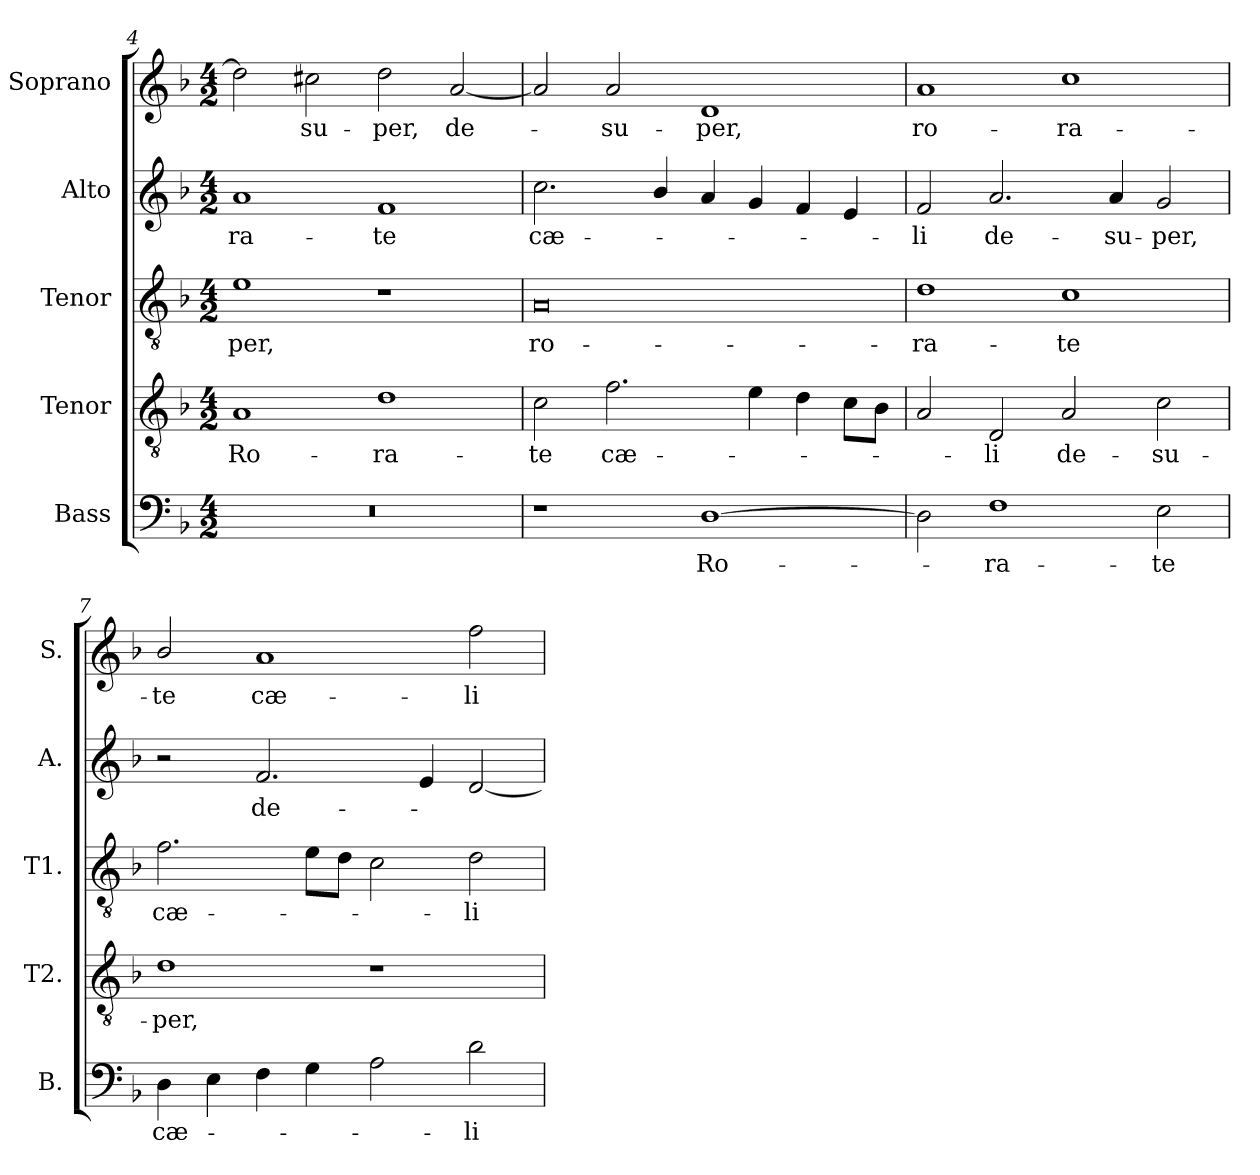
**kern	**text	**kern	**text	**kern	**text	**kern	**text	**kern	**text
*part5	*part5	*part4	*part4	*part3	*part3	*part2	*part2	*part1	*part1
*staff5	*staff5	*staff4	*staff4	*staff3	*staff3	*staff2	*staff2	*staff1	*staff1
*I"Bass	*	*I"Tenor	*	*I"Tenor	*	*I"Alto	*	*I"Soprano	*
*I'B.	*	*I'T2.	*	*I'T1.	*	*I'A.	*	*I'S.	*
*clefF4	*	*clefGv2	*	*clefGv2	*	*clefG2	*	*clefG2	*
*	*	*ITrd7c12	*	*ITrd7c12	*	*	*	*	*
*k[b-]	*	*k[b-]	*	*k[b-]	*	*k[b-]	*	*k[b-]	*
*F:	*	*F:	*	*F:	*	*F:	*	*F:	*
*M4/2	*	*M4/2	*	*M4/2	*	*M4/2	*	*M4/2	*
=4	=4	=4	=4	=4	=4	=4	=4	=4	=4
!LO:N:vis=1	!	!	!	!	!	!	!	!	!
!	!	!	!LO:LY:b:color=#000000	!	!	!	!	!	!
!	!	!	!	!	!LO:LY:b:color=#000000	!	!	!	!
!	!	!	!	!	!	!	!LO:LY:b:color=#000000	!	!
0r	.	1AAi	Ro-	1Ei	-per,	1ai	-ra-	2ddi\]	.
!	!	!	!	!	!	!	!	!	!LO:LY:b:color=#000000
.	.	.	.	.	.	.	.	2cc#Xi\	-su-
!	!	!	!LO:LY:b:color=#000000	!	!	!	!	!	!
!	!	!	!	!	!	!	!LO:LY:b:color=#000000	!	!
!	!	!	!	!	!	!	!	!	!LO:LY:b:color=#000000
.	.	1Di	-ra-	1r	.	1fi	-te	2ddi\	-per,
!	!	!	!	!	!	!	!	!	!LO:LY:b:color=#000000
.	.	.	.	.	.	.	.	[2ai/	de-
!!LO:LB:g=z
=5	=5	=5	=5	=5	=5	=5	=5	=5	=5
!	!	!	!LO:LY:b:color=#000000	!	!	!	!	!	!
!	!	!	!	!	!LO:LY:b:color=#000000	!	!	!	!
!	!	!	!	!	!	!	!LO:LY:b:color=#000000	!	!
1r	.	2Ci\	-te	0AAi	ro-	2.cci\	cæ-	2ai/]	.
!	!	!	!LO:LY:b:color=#000000	!	!	!	!	!	!
!	!	!	!	!	!	!	!	!	!LO:LY:b:color=#000000
.	.	2.Fi\	cæ-	.	.	.	.	2ai/	-su-
.	.	.	.	.	.	4b-i/	.	.	.
!	!LO:LY:b:color=#000000	!	!	!	!	!	!	!	!
!	!	!	!	!	!	!	!	!	!LO:LY:b:color=#000000
[1Di	Ro-	.	.	.	.	4ai/	.	1di	-per,
.	.	4Ei\	.	.	.	4gi/	.	.	.
.	.	4Di\	.	.	.	4fi/	.	.	.
.	.	8Ci\L	.	.	.	4ei/	.	.	.
.	.	8BB-i\J	.	.	.	.	.	.	.
=6	=6	=6	=6	=6	=6	=6	=6	=6	=6
!	!	!	!	!	!LO:LY:b:color=#000000	!	!	!	!
!	!	!	!	!	!	!	!LO:LY:b:color=#000000	!	!
!	!	!	!	!	!	!	!	!	!LO:LY:b:color=#000000
2Di\]	.	2AAi/	.	1Di	-ra-	2fi/	-li	1ai	ro-
!	!LO:LY:b:color=#000000	!	!	!	!	!	!	!	!
!	!	!	!LO:LY:b:color=#000000	!	!	!	!	!	!
!	!	!	!	!	!	!	!LO:LY:b:color=#000000	!	!
1Fi	-ra-	2DDi/	-li	.	.	2.ai/	de-	.	.
!	!	!	!LO:LY:b:color=#000000	!	!	!	!	!	!
!	!	!	!	!	!LO:LY:b:color=#000000	!	!	!	!
!	!	!	!	!	!	!	!	!	!LO:LY:b:color=#000000
.	.	2AAi/	de-	1Ci	-te	.	.	1cci	-ra-
!	!	!	!	!	!	!	!LO:LY:b:color=#000000	!	!
.	.	.	.	.	.	4ai/	-su-	.	.
!	!LO:LY:b:color=#000000	!	!	!	!	!	!	!	!
!	!	!	!LO:LY:b:color=#000000	!	!	!	!	!	!
!	!	!	!	!	!	!	!LO:LY:b:color=#000000	!	!
2Ei\	-te	2Ci\	-su-	.	.	2gi/	-per,	.	.
=7	=7	=7	=7	=7	=7	=7	=7	=7	=7
!	!LO:LY:b:color=#000000	!	!	!	!	!	!	!	!
!	!	!	!LO:LY:b:color=#000000	!	!	!	!	!	!
!	!	!	!	!	!LO:LY:b:color=#000000	!	!	!	!
!	!	!	!	!	!	!	!	!	!LO:LY:b:color=#000000
4Di\	cæ-	1Di	-per,	2.Fi\	cæ-	2r	.	2b-i/	-te
4Ei\	.	.	.	.	.	.	.	.	.
!	!	!	!	!	!	!	!LO:LY:b:color=#000000	!	!
!	!	!	!	!	!	!	!	!	!LO:LY:b:color=#000000
4Fi\	.	.	.	.	.	2.fi/	de-	1ai	cæ-
4Gi\	.	.	.	8Ei\L	.	.	.	.	.
.	.	.	.	8Di\J	.	.	.	.	.
2Ai\	.	1r	.	2Ci\	.	.	.	.	.
.	.	.	.	.	.	4ei/	.	.	.
!	!LO:LY:b:color=#000000	!	!	!	!	!	!	!	!
!	!	!	!	!	!LO:LY:b:color=#000000	!	!	!	!
!	!	!	!	!	!	!	!	!	!LO:LY:b:color=#000000
2di\	-li	.	.	2Di\	-li	[2di/	.	2ffi\	-li
=	=	=	=	=	=	=	=	=	=
*-	*-	*-	*-	*-	*-	*-	*-	*-	*-
